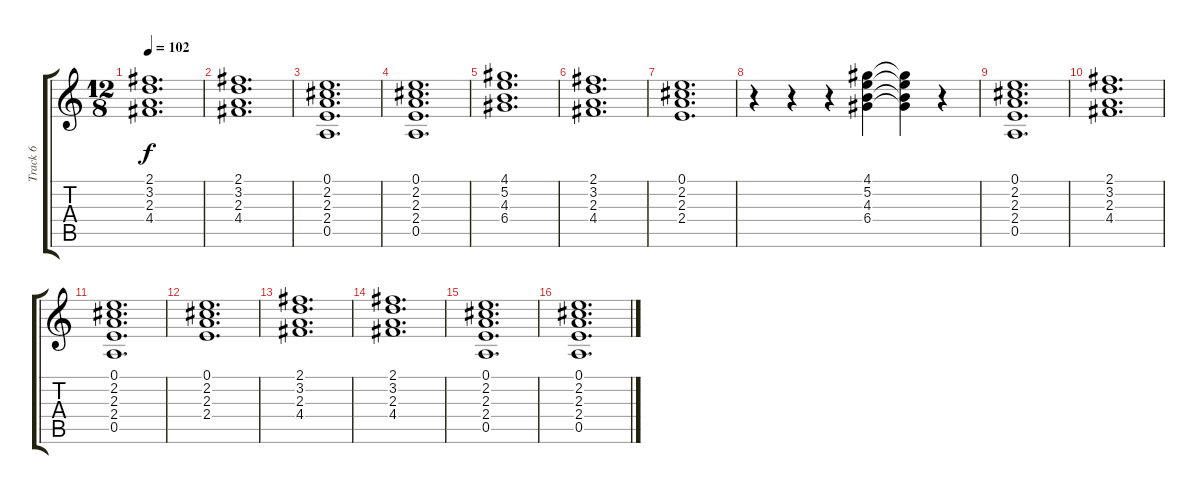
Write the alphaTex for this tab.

\track ("Track 6" "Track 6") {instrument electricguitarjazz}
\staff {score tabs}
\tuning (E4 B3 G3 D3 A2 E2) {hide}
\ts (12 8)
\tempo 102
\clef g2
\ks c
(2.1 3.2 2.3 4.4).1{d dy f} |
(2.1 3.2 2.3 4.4).1{d} |
(0.1 2.2 2.3 2.4 0.5).1{d} |
(0.1 2.2 2.3 2.4 0.5).1{d} |
(4.1 5.2 4.3 6.4).1{d} |
(2.1 3.2 2.3 4.4).1{d} |
(0.1 2.2 2.3 2.4).1{d} |
r.4 r.4 r.4 (4.1 5.2 4.3 6.4).4 (4.1{t} 5.2{t} 4.3{t} 6.4{t}).4 r.4 |
(0.1 2.2 2.3 2.4 0.5).1{d} |
(2.1 3.2 2.3 4.4).1{d} |
(0.1 2.2 2.3 2.4 0.5).1{d} |
(0.1 2.2 2.3 2.4).1{d} |
(2.1 3.2 2.3 4.4).1{d} |
(2.1 3.2 2.3 4.4).1{d} |
(0.1 2.2 2.3 2.4 0.5).1{d} |
(0.1 2.2 2.3 2.4 0.5).1{d}
